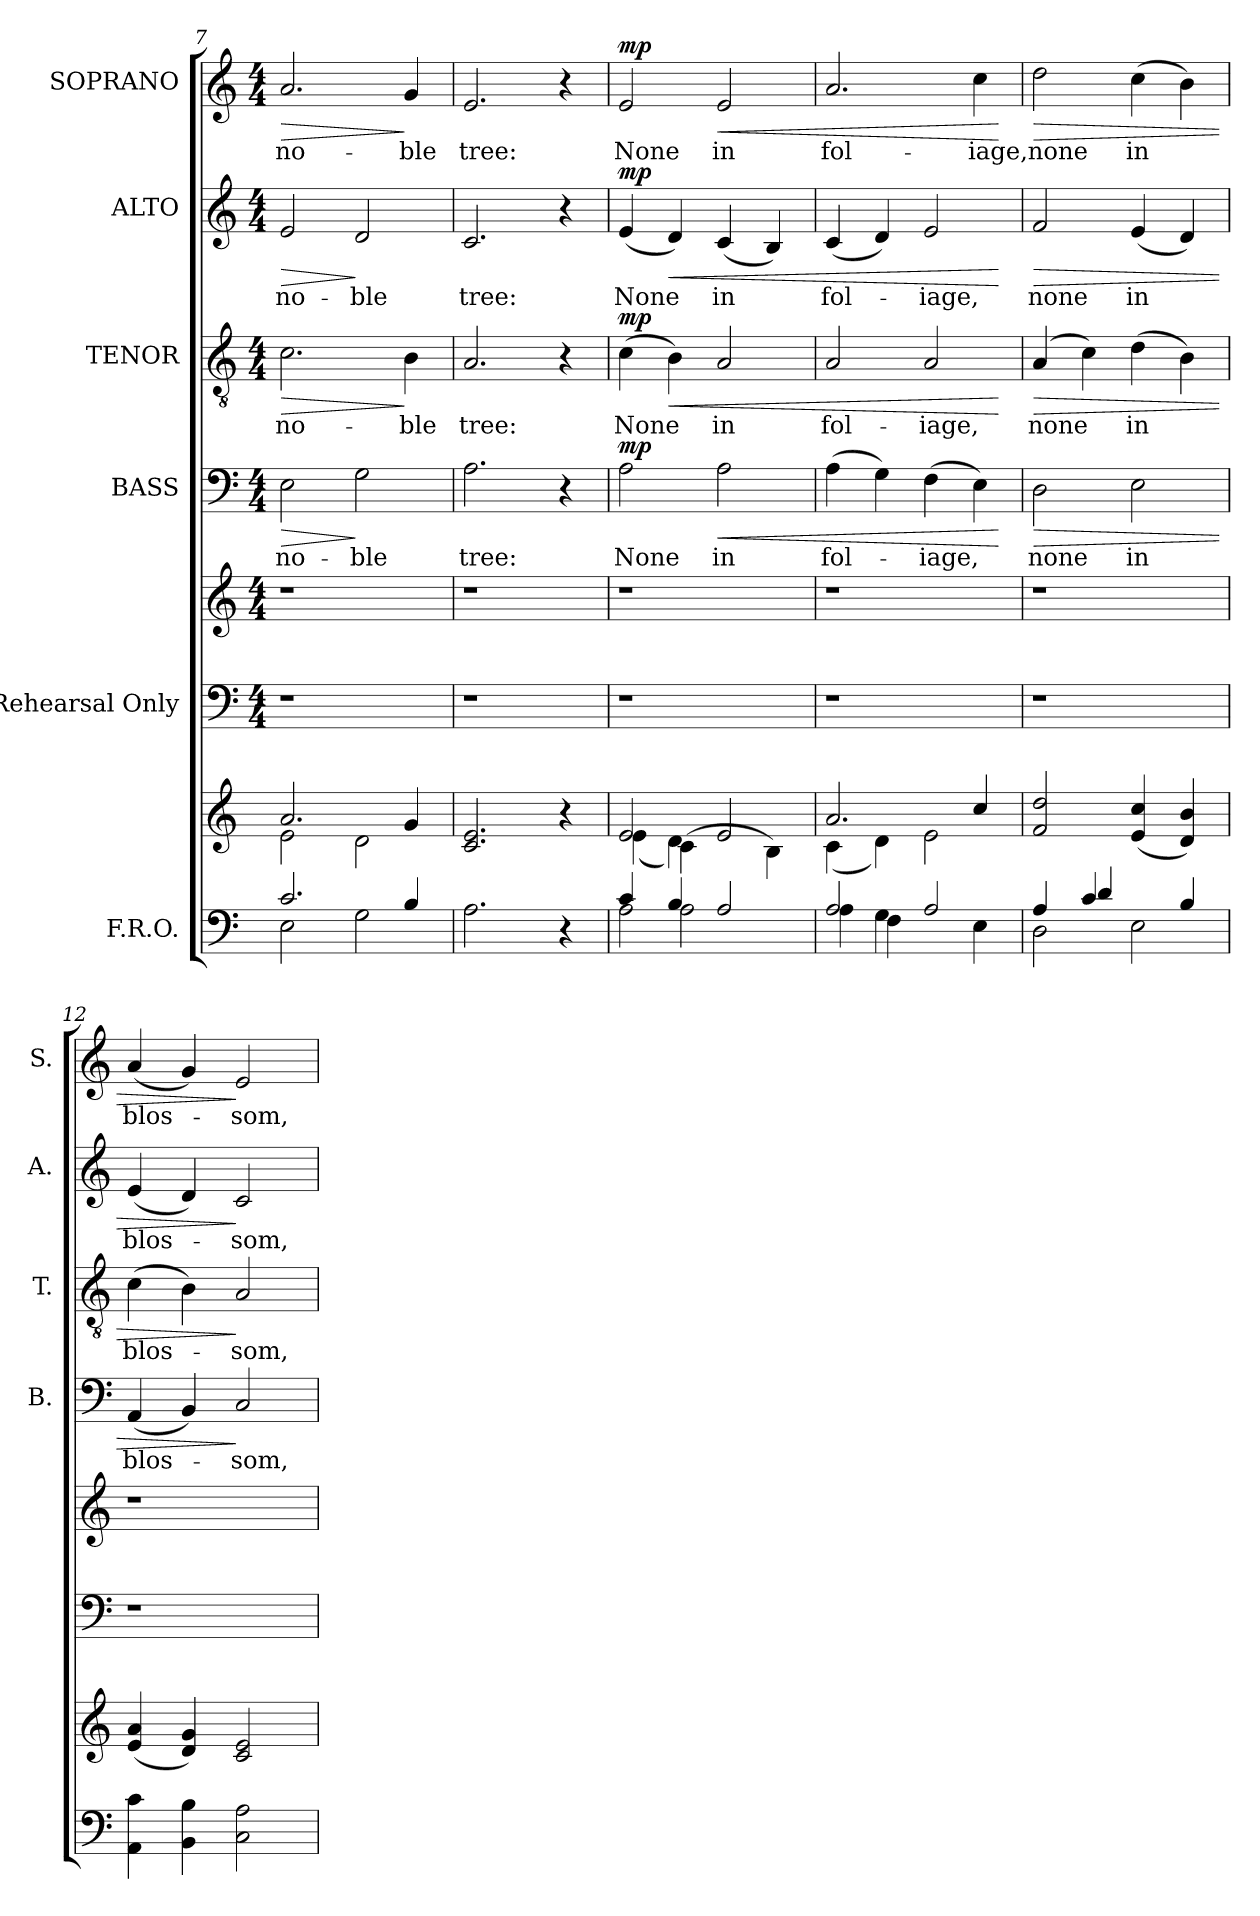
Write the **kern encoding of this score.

**kern	**kern	**kern	**kern	**kern	**text	**dynam	**kern	**text	**dynam	**kern	**text	**dynam	**kern	**text	**dynam
*part6	*part6	*part5	*part5	*part4	*part4	*part4	*part3	*part3	*part3	*part2	*part2	*part2	*part1	*part1	*part1
*staff8	*staff7	*staff6	*staff5	*staff4	*staff4	*staff4	*staff3	*staff3	*staff3	*staff2	*staff2	*staff2	*staff1	*staff1	*staff1
*I"F.R.O.	*	*I"Rehearsal Only	*	*I"BASS	*	*	*I"TENOR	*	*	*I"ALTO	*	*	*I"SOPRANO	*	*
*	*	*	*	*I'B.	*	*	*I'T.	*	*	*I'A.	*	*	*I'S.	*	*
*clefF4	*clefG2	*clefF4	*clefG2	*clefF4	*	*	*clefGv2	*	*	*clefG2	*	*	*clefG2	*	*
*k[]	*k[]	*k[]	*k[]	*k[]	*	*	*k[]	*	*	*k[]	*	*	*k[]	*	*
*C:	*C:	*C:	*C:	*C:	*	*	*C:	*	*	*C:	*	*	*C:	*	*
*	*	*M4/4	*M4/4	*M4/4	*	*	*M4/4	*	*	*M4/4	*	*	*M4/4	*	*
=7	=7	=7	=7	=7	=7	=7	=7	=7	=7	=7	=7	=7	=7	=7	=7
*^	*^	*	*	*	*	*	*	*	*	*	*	*	*	*	*
!	!	!	!	!	!	!	!LO:LY:b	!LO:HP:b	!	!LO:LY:b	!LO:HP:b	!	!LO:LY:b	!LO:HP:b	!	!LO:LY:b	!LO:HP:b
2E\	2.c/	2e\	2.a/	1r	1r	2E\	no-	>	2.c\	no-	>	2e/	no-	>	2.a/	no-	>
!	!	!	!	!	!	!	!LO:LY:b	!	!	!	!	!	!LO:LY:b	!	!	!	!
2G\	.	2d\	.	.	.	2G\	-ble	]	.	.	.	2d/	-ble	]	.	.	.
!	!	!	!	!	!	!	!	!	!	!LO:LY:b	!	!	!	!	!	!LO:LY:b	!
.	4B/	.	4g/	.	.	.	.	.	4B\	-ble	]	.	.	.	4g/	-ble	]
=8	=8	=8	=8	=8	=8	=8	=8	=8	=8	=8	=8	=8	=8	=8	=8	=8	=8
!	!	!	!	!	!	!	!LO:LY:b	!	!	!LO:LY:b	!	!	!LO:LY:b	!	!	!LO:LY:b	!
*v	*v	*	*	*	*	*	*	*	*	*	*	*	*	*	*	*	*
*	*v	*v	*	*	*	*	*	*	*	*	*	*	*	*	*	*
2.A\	2.c/ 2.e/	1r	1r	2.A\	tree:	.	2.A/	tree:	.	2.c/	tree:	.	2.e/	tree:	.
4r	4r	.	.	4r	.	.	4r	.	.	4r	.	.	4r	.	.
!!LO:PB:g=z
=9	=9	=9	=9	=9	=9	=9	=9	=9	=9	=9	=9	=9	=9	=9	=9
*^	*^	*	*	*	*	*	*	*	*	*	*	*	*	*	*
*	*^	*	*^	*	*	*	*	*	*	*	*	*	*	*	*	*	*
!	!	!	!	!	!	!	!	!	!LO:LY:b	!LO:DY:a	!	!LO:LY:b	!LO:DY:a	!	!LO:LY:b	!LO:DY:a	!	!LO:LY:b	!LO:DY:a
2A~<\	4c/	4ryy	2e/	(<4e\	4ryy	1r	1r	2A\	None	mp	(>4c\	None	mp	(<4e/	None	mp	2e/	None	mp
!	!	!	!	!	!	!	!	!	!	!	!	!	!LO:HP:b	!	!	!LO:HP:b	!	!	!
.	4B/	2A\	.	4d\)	(<4c\	.	.	.	.	.	4B\)	.	<	4d/)	.	<	.	.	.
!	!	!	!	!	!	!	!	!	!LO:LY:b	!LO:HP:b	!	!LO:LY:b	!	!	!LO:LY:b	!	!	!LO:LY:b	!LO:HP:b
2ryy	2A/	.	2ryy	2e/	4ryy	.	.	2A\	in	<	2A/	in	.	(<4c/	in	.	2e/	in	<
.	.	4ryy	.	.	4B\)	.	.	.	.	.	.	.	.	4B/)	.	.	.	.	.
=10	=10	=10	=10	=10	=10	=10	=10	=10	=10	=10	=10	=10	=10	=10	=10	=10	=10	=10	=10
!	!	!	!	!	!	!	!	!	!LO:LY:b	!	!	!LO:LY:b	!	!	!LO:LY:b	!	!	!LO:LY:b	!
*	*	*	*	*v	*v	*	*	*	*	*	*	*	*	*	*	*	*	*	*
2A/	4A\	4ryy	2.a/	(<4c\	1r	1r	(>4A\	fol-	.	2A/	fol-	.	(<4c/	fol-	.	2.a/	fol-	.
.	4G\	4F\	.	4d\)	.	.	4G\)	.	.	.	.	.	4d/)	.	.	.	.	.
!	!	!	!	!	!	!	!	!LO:LY:b	!	!	!LO:LY:b	!	!	!LO:LY:b	!	!	!	!
2ryy	2A/	4ryy	.	2e\	.	.	(>4F\	-iage,	.	2A/	-iage,	.	2e/	-iage,	.	.	.	.
!	!	!	!	!	!	!	!	!	!	!	!	!	!	!	!	!	!LO:LY:b	!
.	.	4E\	4cc/	.	.	.	4E\)	.	.	.	.	.	.	.	.	4cc\	-iage,	.
*v	*v	*v	*	*	*	*	*	*	*	*	*	*	*	*	*	*	*	*
*	*v	*v	*	*	*	*	*	*	*	*	*	*	*	*	*	*
.	.	.	.	.	.	[	.	.	[	.	.	[	.	.	[
=11	=11	=11	=11	=11	=11	=11	=11	=11	=11	=11	=11	=11	=11	=11	=11
*^	*	*	*	*	*	*	*	*	*	*	*	*	*	*	*
*	*^	*	*	*	*	*	*	*	*	*	*	*	*	*	*	*
!	!	!	!	!	!	!	!LO:LY:b	!LO:HP:b	!	!LO:LY:b	!LO:HP:b	!	!LO:LY:b	!LO:HP:b	!	!LO:LY:b	!LO:HP:b
2D\	4A/	4ryy	2f/ 2dd/	1r	1r	2D\	none	>	(4A/	none	>	2f/	none	>	2dd\	none	>
.	4c/	4d/	.	.	.	.	.	.	4c\)	.	.	.	.	.	.	.	.
!	!	!	!	!	!	!	!LO:LY:b	!	!	!LO:LY:b	!	!	!LO:LY:b	!	!	!LO:LY:b	!
2ryy	2E\	4ryy	(<4e/ 4cc/	.	.	2E\	in	.	(>4d\	in	.	(<4e/	in	.	(>4cc\	in	.
.	.	4B/	4d/ 4b/)	.	.	.	.	.	4B\)	.	.	4d/)	.	.	4b\)	.	.
=12	=12	=12	=12	=12	=12	=12	=12	=12	=12	=12	=12	=12	=12	=12	=12	=12	=12
!	!	!	!	!	!	!	!LO:LY:b	!	!	!LO:LY:b	!	!	!LO:LY:b	!	!	!LO:LY:b	!
*v	*v	*v	*	*	*	*	*	*	*	*	*	*	*	*	*	*	*
4AA\ 4c\	(<4e/ 4a/	1r	1r	(<4AA/	blos-	.	(>4c\	blos-	.	(<4e/	blos-	.	(<4a/	blos-	.
4BB\ 4B\	4d/ 4g/)	.	.	4BB/)	.	.	4B\)	.	.	4d/)	.	.	4g/)	.	.
!	!	!	!	!	!LO:LY:b	!	!	!LO:LY:b	!	!	!LO:LY:b	!	!	!LO:LY:b	!
2C\ 2A\	2c/ 2e/	.	.	2C/	-som,	]	2A/	-som,	]	2c/	-som,	]	2e/	-som,	]
=	=	=	=	=	=	=	=	=	=	=	=	=	=	=	=
*-	*-	*-	*-	*-	*-	*-	*-	*-	*-	*-	*-	*-	*-	*-	*-
